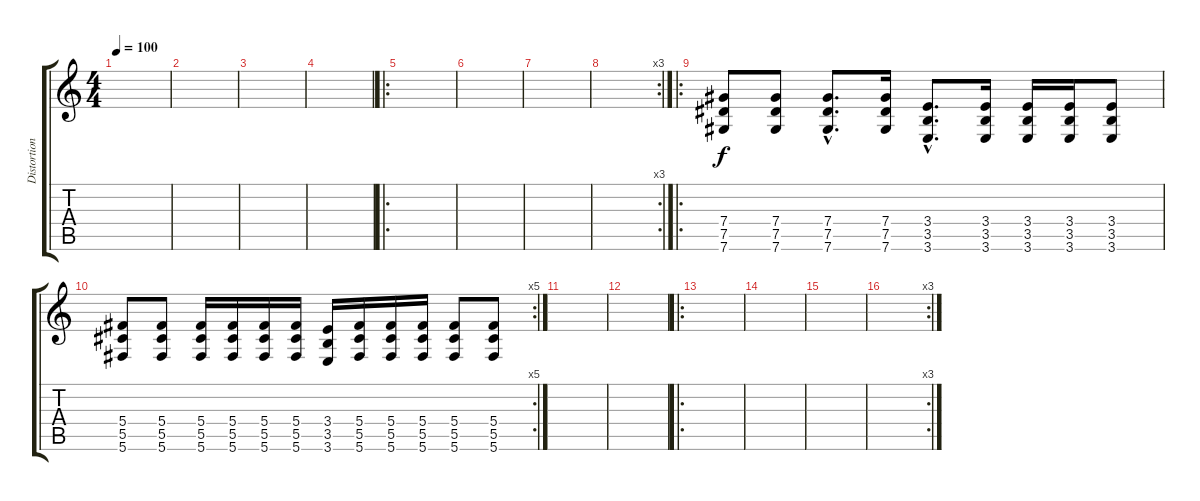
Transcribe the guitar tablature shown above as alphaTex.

\track ("Distortion 2" "Distortion") {instrument distortionguitar}
\staff {score tabs}
\tuning (Eb4 Bb3 Gb3 Db3 Ab2 Db2) {hide}
\ts (4 4)
\tempo 100
\clef g2
\ks c
|
|
|
|
\ro
|
|
|
\rc 3
|
\ro
(7.4 7.5 7.6).8 (7.4 7.5 7.6).8 (7.4{hac} 7.5{hac} 7.6{hac}).8{d} (7.4 7.5 7.6).16 (3.4{hac} 3.5{hac} 3.6{hac}).8{d} (3.4 3.5 3.6).16 (3.4 3.5 3.6).16 (3.4 3.5 3.6).16 (3.4 3.5 3.6).8 |
\rc 5
(5.4 5.5 5.6).8 (5.4 5.5 5.6).8 (5.4 5.5 5.6).16 (5.4 5.5 5.6).16 (5.4 5.5 5.6).16 (5.4 5.5 5.6).16 (3.4 3.5 3.6).16 (5.4 5.5 5.6).16 (5.4 5.5 5.6).16 (5.4 5.5 5.6).16 (5.4 5.5 5.6).8 (5.4 5.5 5.6).8 |
|
|
\ro
|
|
|
\rc 3
